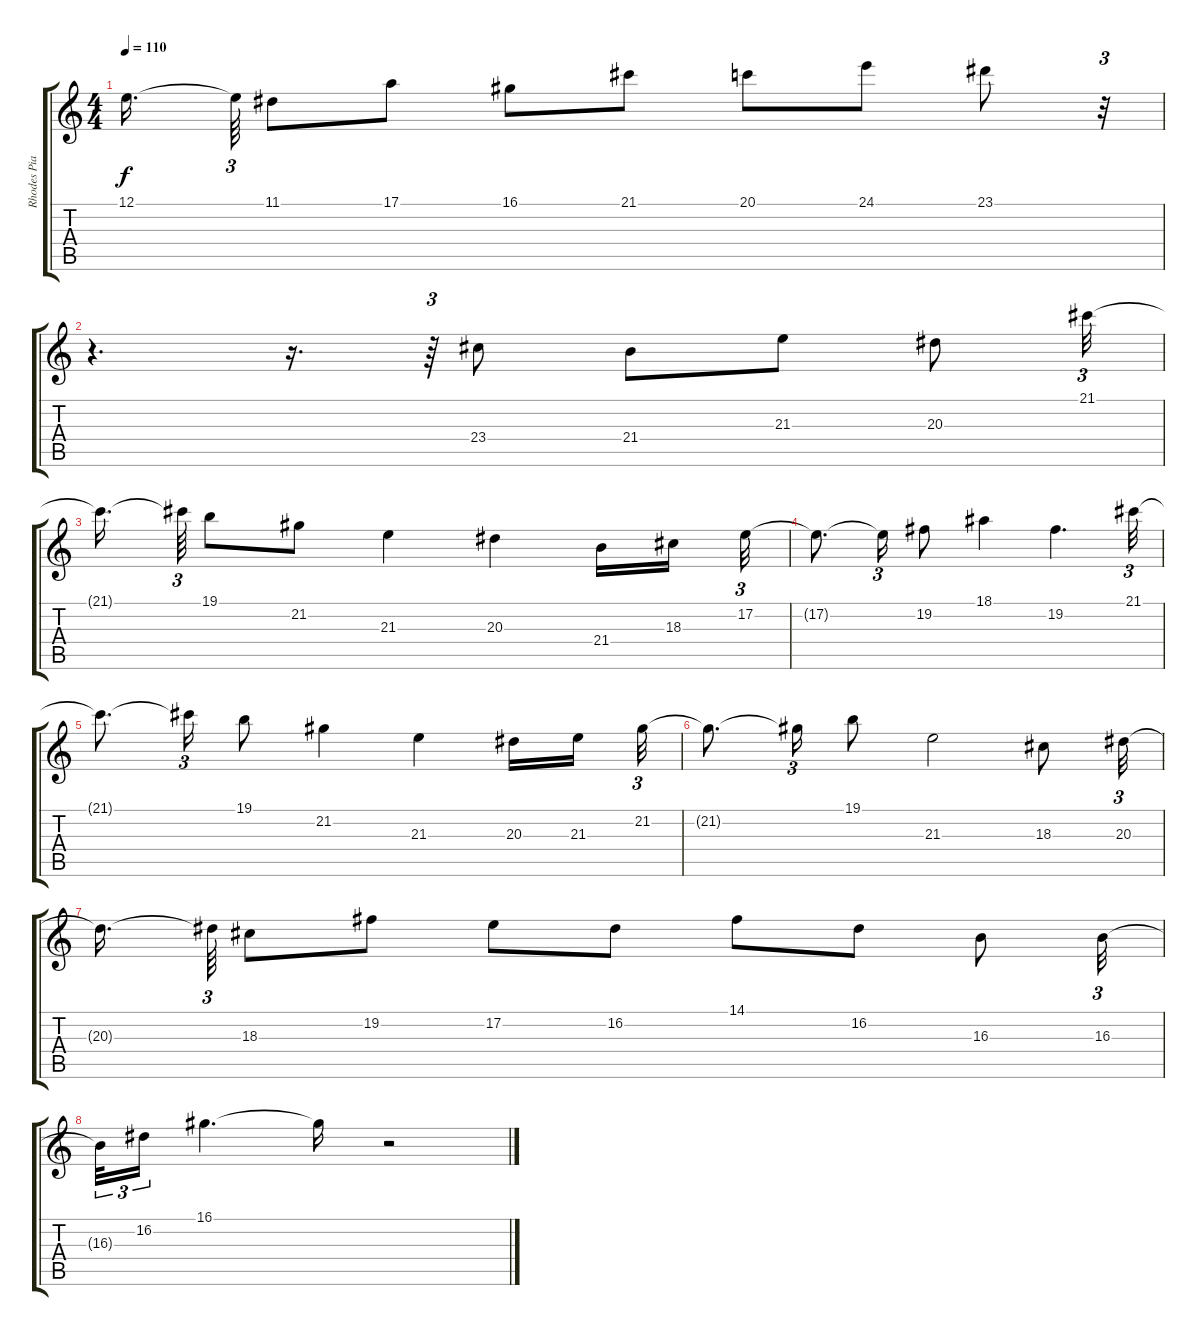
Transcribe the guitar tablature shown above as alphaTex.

\track ("Rhodes Piano" "Rhodes Pia") {instrument electricpiano1}
\staff {score tabs}
\tuning (E4 B3 G3 D3 A2 E2) {hide}
\ts (4 4)
\tempo 110
\clef g2
\ks c
12.1{t}.16{d dy f beam splitsecondary} 12.1{t}.64{tu (3 2)} 11.1.8 17.1.8 16.1.8 21.1.8 20.1.8 24.1.8 23.1.8 r.32{tu (3 2)} |
r.4{d} r.16{d} r.64{tu (3 2)} 23.4.8 21.4.8 21.3.8 20.3.8 21.1.32{tu (3 2)} |
21.1{t}.16{d beam splitsecondary} 21.1{t}.64{tu (3 2)} 19.1.8 21.2.8 21.3.4 20.3.4 21.4.16 18.3.16{beam splitsecondary} 17.2.32{tu (3 2)} |
17.2{t}.8{d} 17.2{t}.16{tu (3 2)} 19.2.8 18.1.4 19.2.4{d} 21.1.32{tu (3 2)} |
21.1{t}.8{d} 21.1{t}.16{tu (3 2)} 19.1.8 21.2.4 21.3.4 20.3.16 21.3.16{beam splitsecondary} 21.2.32{tu (3 2)} |
21.2{t}.8{d} 21.2{t}.16{tu (3 2)} 19.1.8 21.3.2 18.3.8 20.3.32{tu (3 2)} |
20.3{t}.16{d beam splitsecondary} 20.3{t}.64{tu (3 2)} 18.3.8 19.2.8 17.2.8 16.2.8 14.1.8 16.2.8 16.3.8 16.3.32{tu (3 2)} |
16.3{t}.32{tu (3 2)} 16.2.16{tu (3 2)} 16.1.4{d} 16.1{t}.16 r.2
